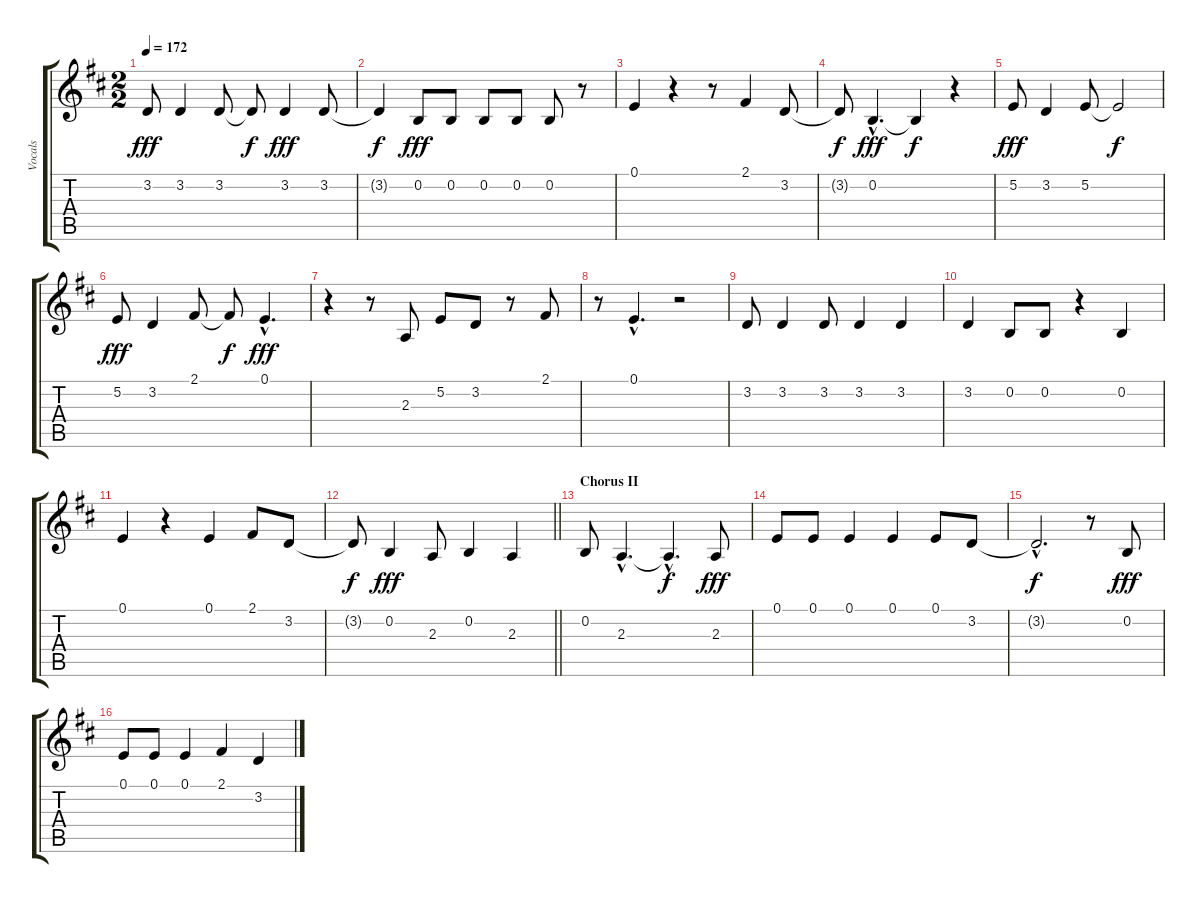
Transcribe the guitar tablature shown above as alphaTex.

\track ("Vocals" "Vocals") {instrument lead6voice}
\staff {score tabs}
\tuning (E4 B3 G3 D3 A2 E2) {hide}
\ts (2 2)
\tempo 172
\clef g2
\ks d
3.2.8{dy fff} 3.2.4 3.2.8 3.2{t}.8{dy f} 3.2.4{dy fff} 3.2.8 |
3.2{t}.4{dy f} 0.2.8{dy fff} 0.2.8 0.2.8 0.2.8 0.2.8 r.8 |
0.1.4 r.4 r.8 2.1.4 3.2.8 |
3.2{t}.8{dy f} 0.2{hac}.4{d dy fff} 0.2{t}.4{dy f} r.4 |
5.2.8{dy fff} 3.2.4 5.2.8 5.2{t}.2{dy f} |
5.2.8{dy fff} 3.2.4 2.1.8 2.1{t}.8{dy f} 0.1{hac}.4{d dy fff} |
r.4 r.8 2.3.8 5.2.8 3.2.8 r.8 2.1.8 |
r.8 0.1{hac}.4{d} r.2 |
3.2.8 3.2.4 3.2.8 3.2.4 3.2.4 |
3.2.4 0.2.8 0.2.8 r.4 0.2.4 |
0.1.4 r.4 0.1.4 2.1.8 3.2.8 |
\barLineRight lightlight
3.2{t}.8{dy f} 0.2.4{dy fff} 2.3.8 0.2.4 2.3.4 |
\section ("" "Chorus II")
0.2.8 2.3{hac}.4{d} 2.3{hac t}.4{d dy f} 2.3.8{dy fff} |
0.1.8 0.1.8 0.1.4 0.1.4 0.1.8 3.2.8 |
3.2{hac t}.2{d dy f} r.8 0.2.8{dy fff} |
0.1.8 0.1.8 0.1.4 2.1.4 3.2.4
